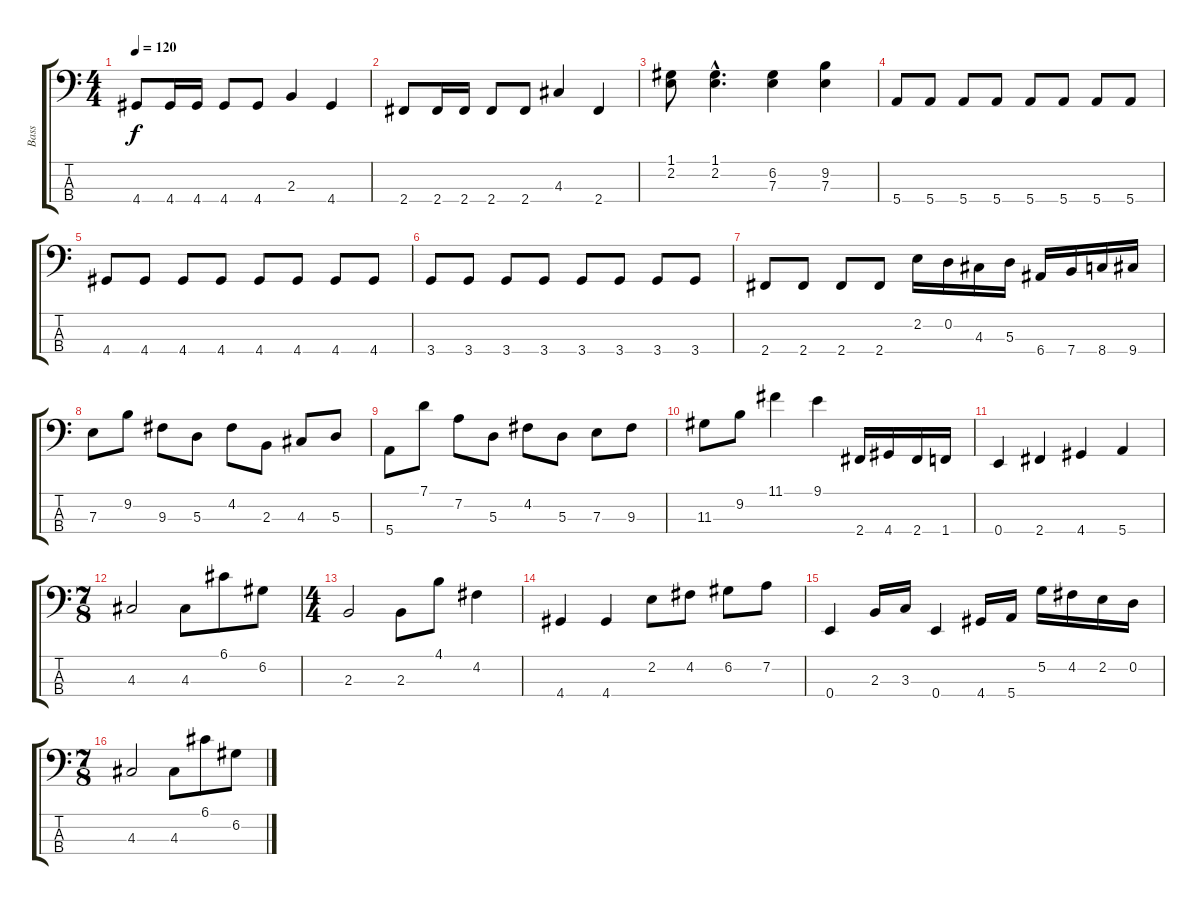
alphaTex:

\track ("Bass" "Bass") {instrument electricbassfinger}
\staff {score tabs}
\tuning (G2 D2 A1 E1) {hide}
\ts (4 4)
\tempo 120
\clef f4
\ks c
4.4.8{dy f} 4.4.16 4.4.16 4.4.8 4.4.8 2.3.4 4.4.4 |
2.4.8 2.4.16 2.4.16 2.4.8 2.4.8 4.3.4 2.4.4 |
(1.1 2.2).8 (1.1{hac} 2.2{hac}).4{d} (6.2 7.3).4 (9.2 7.3).4 |
5.4.8 5.4.8 5.4.8 5.4.8 5.4.8 5.4.8 5.4.8 5.4.8 |
4.4.8 4.4.8 4.4.8 4.4.8 4.4.8 4.4.8 4.4.8 4.4.8 |
3.4.8 3.4.8 3.4.8 3.4.8 3.4.8 3.4.8 3.4.8 3.4.8 |
2.4.8 2.4.8 2.4.8 2.4.8 2.2.16 0.2.16 4.3.16 5.3.16 6.4.16 7.4.16 8.4.16 9.4.16 |
7.3.8 9.2.8 9.3.8 5.3.8 4.2.8 2.3.8 4.3.8 5.3.8 |
5.4.8 7.1.8 7.2.8 5.3.8 4.2.8 5.3.8 7.3.8 9.3.8 |
11.3.8 9.2.8 11.1.4 9.1.4 2.4.16 4.4.16 2.4.16 1.4.16 |
0.4.4 2.4.4 4.4.4 5.4.4 |
\ts (7 8)
4.3.2 4.3.8 6.1.8 6.2.8 |
\ts (4 4)
2.3.2 2.3.8 4.1.8 4.2.4 |
4.4.4 4.4.4 2.2.8 4.2.8 6.2.8 7.2.8 |
0.4.4 2.3.16 3.3.16 0.4.4 4.4.16 5.4.16 5.2.16 4.2.16 2.2.16 0.2.16 |
\ts (7 8)
4.3.2 4.3.8 6.1.8 6.2.8
